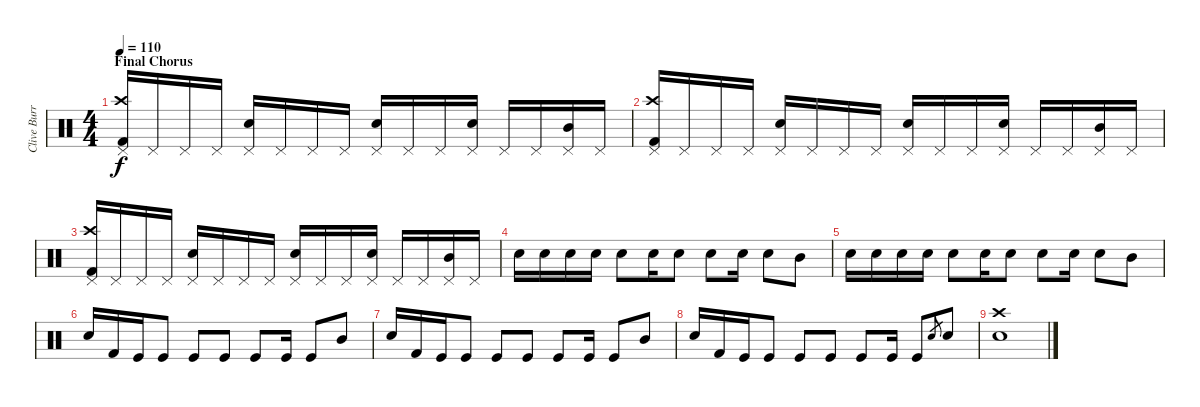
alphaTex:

\track ("Clive Burr" "Clive Burr") {instrument percussion}
\staff {score}
\articulation defaults
\ts (4 4)
\section ("" "Final Chorus")
\tempo 110
\clef neutral
\ks c
("Pedal Hi-Hat (hit)" "Crash high (hit)" "Kick (hit) 2").16{dy f} "Pedal Hi-Hat (hit)".16 "Pedal Hi-Hat (hit)".16 "Pedal Hi-Hat (hit)".16 ("Pedal Hi-Hat (hit)" "Snare (hit) 2").16 "Pedal Hi-Hat (hit)".16 "Pedal Hi-Hat (hit)".16 "Pedal Hi-Hat (hit)".16 ("Pedal Hi-Hat (hit)" "Snare (hit) 2").16 "Pedal Hi-Hat (hit)".16 "Pedal Hi-Hat (hit)".16 ("Pedal Hi-Hat (hit)" "Snare (hit) 2").16 "Pedal Hi-Hat (hit)".16 "Pedal Hi-Hat (hit)".16 ("Pedal Hi-Hat (hit)" "Mid Tom (hit)").16 "Pedal Hi-Hat (hit)".16 |
("Pedal Hi-Hat (hit)" "Crash high (hit)" "Kick (hit) 2").16 "Pedal Hi-Hat (hit)".16 "Pedal Hi-Hat (hit)".16 "Pedal Hi-Hat (hit)".16 ("Pedal Hi-Hat (hit)" "Snare (hit) 2").16 "Pedal Hi-Hat (hit)".16 "Pedal Hi-Hat (hit)".16 "Pedal Hi-Hat (hit)".16 ("Pedal Hi-Hat (hit)" "Snare (hit) 2").16 "Pedal Hi-Hat (hit)".16 "Pedal Hi-Hat (hit)".16 ("Pedal Hi-Hat (hit)" "Snare (hit) 2").16 "Pedal Hi-Hat (hit)".16 "Pedal Hi-Hat (hit)".16 ("Pedal Hi-Hat (hit)" "Mid Tom (hit)").16 "Pedal Hi-Hat (hit)".16 |
("Pedal Hi-Hat (hit)" "Crash high (hit)" "Kick (hit) 2").16 "Pedal Hi-Hat (hit)".16 "Pedal Hi-Hat (hit)".16 "Pedal Hi-Hat (hit)".16 ("Pedal Hi-Hat (hit)" "Snare (hit) 2").16 "Pedal Hi-Hat (hit)".16 "Pedal Hi-Hat (hit)".16 "Pedal Hi-Hat (hit)".16 ("Pedal Hi-Hat (hit)" "Snare (hit) 2").16 "Pedal Hi-Hat (hit)".16 "Pedal Hi-Hat (hit)".16 ("Pedal Hi-Hat (hit)" "Snare (hit) 2").16 "Pedal Hi-Hat (hit)".16 "Pedal Hi-Hat (hit)".16 ("Pedal Hi-Hat (hit)" "Mid Tom (hit)").16 "Pedal Hi-Hat (hit)".16 |
"Snare (hit) 2".16 "Snare (hit) 2".16 "Snare (hit) 2".16 "Snare (hit) 2".16 "Snare (hit) 2".8 "Snare (hit) 2".16 "Snare (hit) 2".8 "Snare (hit) 2".8 "Snare (hit) 2".16 "Snare (hit) 2".8 "Mid Tom (hit)".8 |
"Snare (hit) 2".16 "Snare (hit) 2".16 "Snare (hit) 2".16 "Snare (hit) 2".16 "Snare (hit) 2".8 "Snare (hit) 2".16 "Snare (hit) 2".8 "Snare (hit) 2".8 "Snare (hit) 2".16 "Snare (hit) 2".8 "Mid Tom (hit)".8 |
"Snare (hit) 2".16 "Kick (hit) 2".16 "Kick (hit)".16 "Kick (hit)".8 "Kick (hit)".8 "Kick (hit)".8 "Kick (hit)".8 "Kick (hit)".16 "Kick (hit)".8 "Mid Tom (hit)".8 |
"Snare (hit) 2".16 "Kick (hit) 2".16 "Kick (hit)".16 "Kick (hit)".8 "Kick (hit)".8 "Kick (hit)".8 "Kick (hit)".8 "Kick (hit)".16 "Kick (hit)".8 "Mid Tom (hit)".8 |
"Snare (hit) 2".16 "Kick (hit) 2".16 "Kick (hit)".16 "Kick (hit)".8 "Kick (hit)".8 "Kick (hit)".8 "Kick (hit)".8 "Kick (hit)".16 "Kick (hit)".8 "Electric Snare (hit)".8{gr} "Electric Snare (hit)".8 |
("Crash high (hit)" "Snare (hit) 2").1
